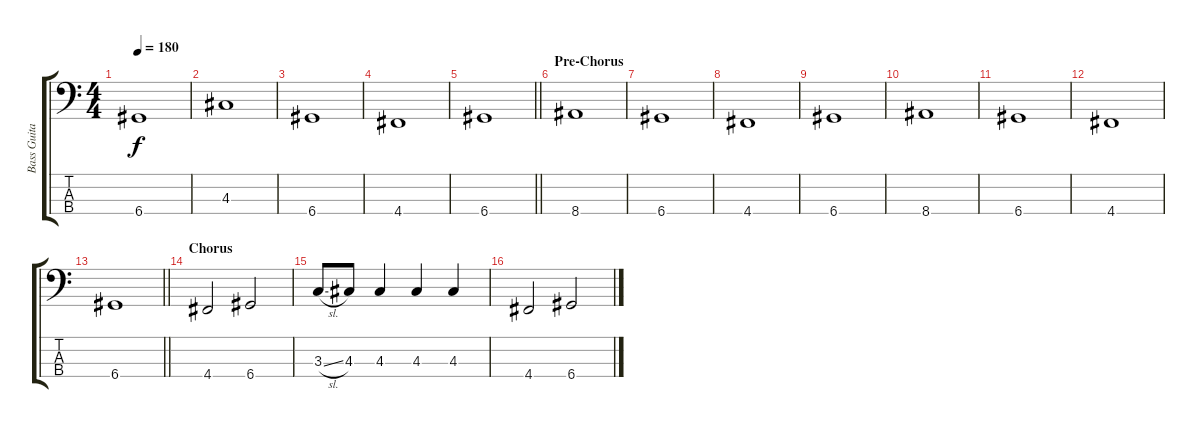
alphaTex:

\track ("Bass Guitar" "Bass Guita") {instrument electricbassfinger}
\staff {score tabs}
\tuning (G2 D2 A1 D1) {hide}
\ts (4 4)
\tempo 180
\clef f4
\ks c
6.4.1{dy f} |
4.3.1 |
6.4.1 |
4.4.1 |
\barLineRight lightlight
6.4.1 |
\section ("" "Pre-Chorus")
8.4.1 |
6.4.1 |
4.4.1 |
6.4.1 |
8.4.1 |
6.4.1 |
4.4.1 |
\barLineRight lightlight
6.4.1 |
\section ("" "Chorus")
4.4.2 6.4.2 |
3.3{sl}.8 4.3.8 4.3.4 4.3.4 4.3.4 |
4.4.2 6.4.2
